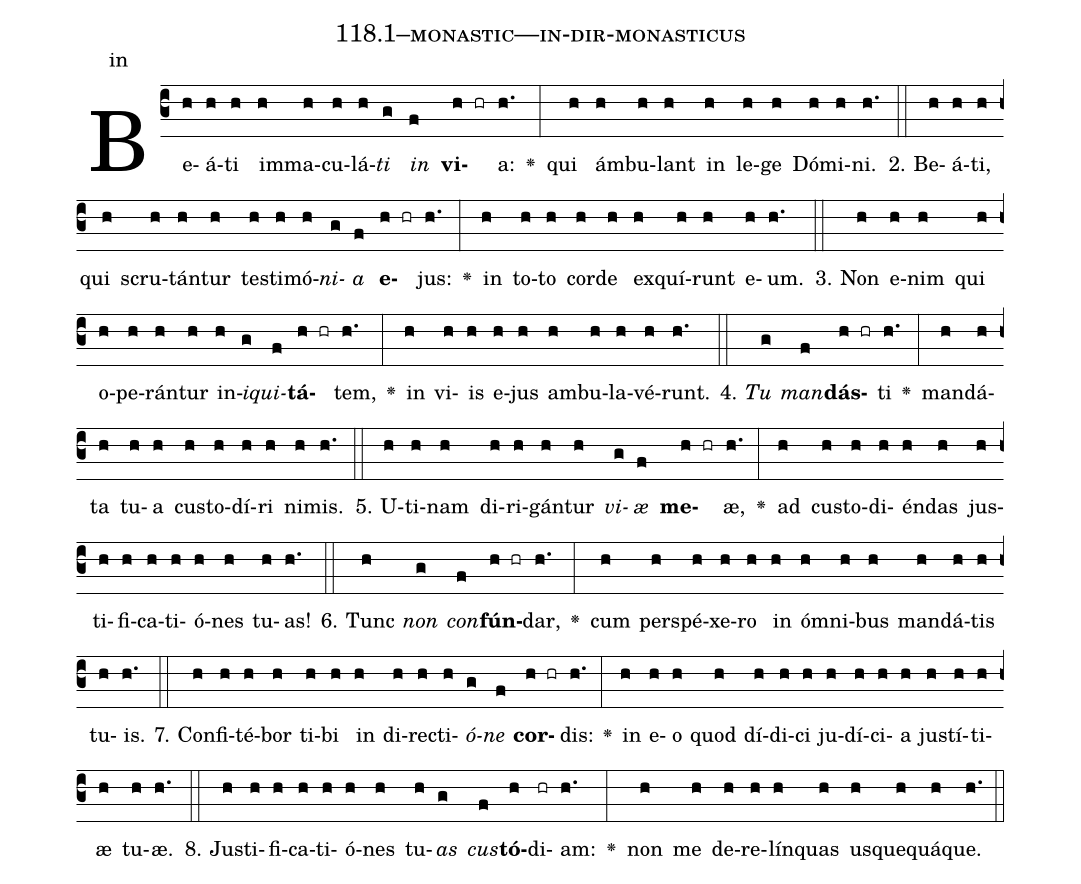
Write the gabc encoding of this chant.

name: 118.1--monastic---in-dir-monasticus;
annotation: in;
%%
(c3)Be(h)á(h)ti(h) im(h)ma(h)cu(h)lá(h)<i>ti</i>(g) <i>in</i>(f) <b>vi</b>(h hr)a:(h.) <v>\greheightstar</v>(:) qui(h) ám(h)bu(h)lant(h) in(h) le(h)ge(h) Dó(h)mi(h)ni.(h.) (::)
2. Be(h)á(h)ti,(h) qui(h) scru(h)tán(h)tur(h) tes(h)ti(h)mó(h)<i>ni</i>(g)<i>a</i>(f) <b>e</b>(h hr)jus:(h.) <v>\greheightstar</v>(:) in(h) to(h)to(h) cor(h)de(h) ex(h)quí(h)runt(h) e(h)um.(h.) (::)
3. Non(h) e(h)nim(h) qui(h) o(h)pe(h)rán(h)tur(h) in(h)<i>i</i>(g)<i>qui</i>(f)<b>tá</b>(h hr)tem,(h.) <v>\greheightstar</v>(:) in(h) vi(h)is(h) e(h)jus(h) am(h)bu(h)la(h)vé(h)runt.(h.) (::)
4. <i>Tu</i>(g) <i>man</i>(f)<b>dás</b>(h hr)ti(h.) <v>\greheightstar</v>(:) man(h)dá(h)ta(h) tu(h)a(h) cus(h)to(h)dí(h)ri(h) ni(h)mis.(h.) (::)
5. U(h)ti(h)nam(h) di(h)ri(h)gán(h)tur(h) <i>vi</i>(g)<i>æ</i>(f) <b>me</b>(h hr)æ,(h.) <v>\greheightstar</v>(:) ad(h) cus(h)to(h)di(h)én(h)das(h) jus(h)ti(h)fi(h)ca(h)ti(h)ó(h)nes(h) tu(h)as!(h.) (::)
6. Tunc(h) <i>non</i>(g) <i>con</i>(f)<b>fún</b>(h hr)dar,(h.) <v>\greheightstar</v>(:) cum(h) per(h)spé(h)xe(h)ro(h) in(h) óm(h)ni(h)bus(h) man(h)dá(h)tis(h) tu(h)is.(h.) (::)
7. Con(h)fi(h)té(h)bor(h) ti(h)bi(h) in(h) di(h)rec(h)ti(h)<i>ó</i>(g)<i>ne</i>(f) <b>cor</b>(h hr)dis:(h.) <v>\greheightstar</v>(:) in(h) e(h)o(h) quod(h) dí(h)di(h)ci(h) ju(h)dí(h)ci(h)a(h) jus(h)tí(h)ti(h)æ(h) tu(h)æ.(h.) (::)
8. Jus(h)ti(h)fi(h)ca(h)ti(h)ó(h)nes(h) tu(h)<i>as</i>(g) <i>cus</i>(f)<b>tó</b>(h)di(hr)am:(h.) <v>\greheightstar</v>(:) non(h) me(h) de(h)re(h)lín(h)quas(h) us(h)que(h)quá(h)que.(h.) (::)
